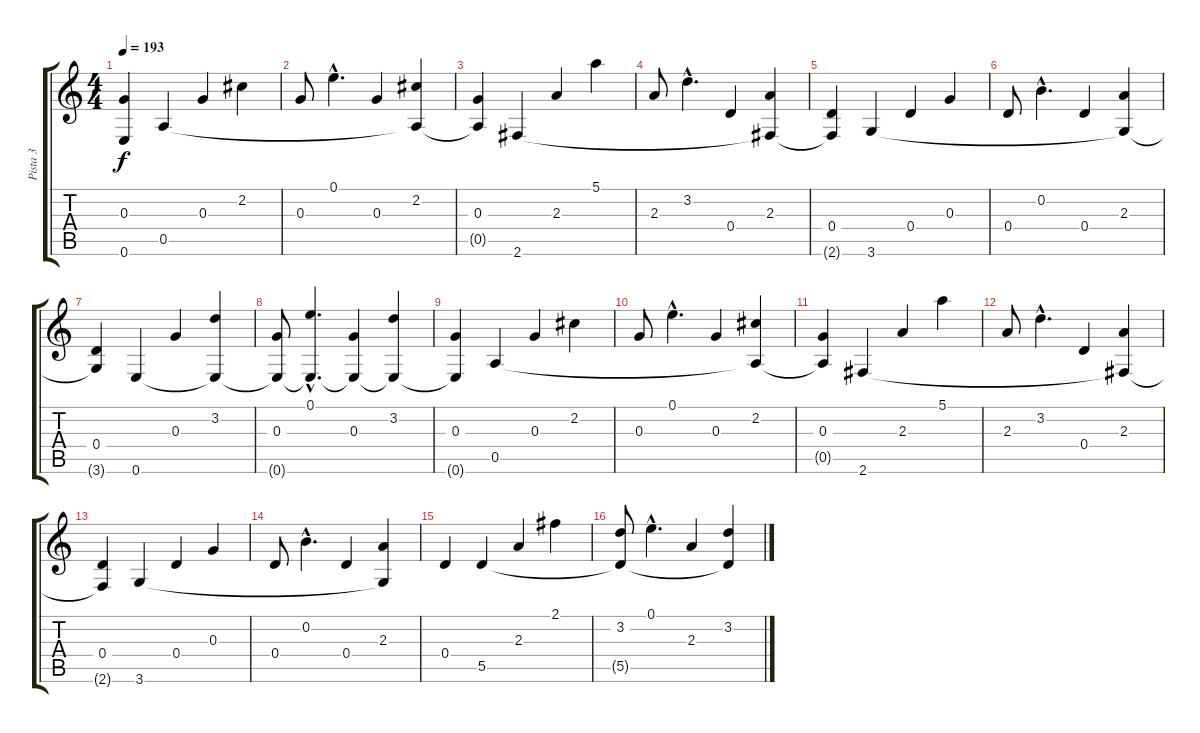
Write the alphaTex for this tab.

\track ("Pista 3" "Pista 3") {instrument acousticguitarsteel}
\staff {score tabs}
\tuning (E4 B3 G3 D3 A2 E2) {hide}
\ts (4 4)
\tempo 193
\clef g2
\ks c
(0.3 0.6{t}).4{dy f} 0.5.4 0.3.4 2.2.4 |
0.3.8 0.1{hac}.4{d} 0.3.4 (2.2 0.5{t}).4 |
(0.3 0.5{t}).4 2.6.4 2.3.4 5.1.4 |
2.3.8 3.2{hac}.4{d} 0.4.4 (2.3 2.6{t}).4 |
(0.4 2.6{t}).4 3.6.4 0.4.4 0.3.4 |
0.4.8 0.2{hac}.4{d} 0.4.4 (2.3 3.6{t}).4 |
(0.4 3.6{t}).4 0.6.4 0.3.4 (3.2 0.6{t}).4 |
(0.3 0.6{t}).8 (0.1{hac} 0.6{hac t}).4{d} (0.3 0.6{t}).4 (3.2 0.6{t}).4 |
(0.3 0.6{t}).4 0.5.4 0.3.4 2.2.4 |
0.3.8 0.1{hac}.4{d} 0.3.4 (2.2 0.5{t}).4 |
(0.3 0.5{t}).4 2.6.4 2.3.4 5.1.4 |
2.3.8 3.2{hac}.4{d} 0.4.4 (2.3 2.6{t}).4 |
(0.4 2.6{t}).4 3.6.4 0.4.4 0.3.4 |
0.4.8 0.2{hac}.4{d} 0.4.4 (2.3 3.6{t}).4 |
0.4.4 5.5.4 2.3.4 2.1.4 |
(3.2 5.5{t}).8 0.1{hac}.4{d} 2.3.4 (3.2 5.5{t}).4
